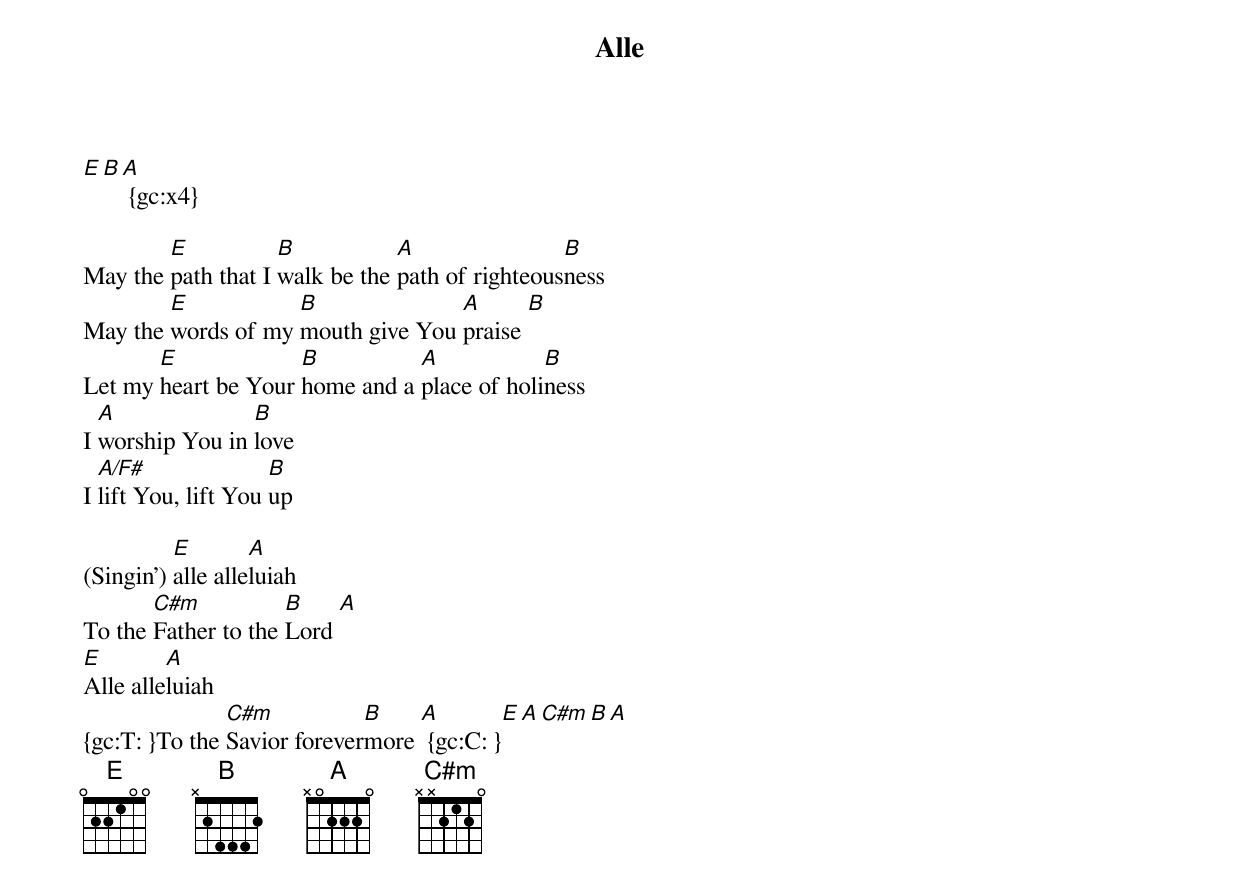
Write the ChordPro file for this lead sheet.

{title: Alle}
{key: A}
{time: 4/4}
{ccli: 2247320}
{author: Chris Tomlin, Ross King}
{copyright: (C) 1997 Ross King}

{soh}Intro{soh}
[E][B][A] {gc:x4}

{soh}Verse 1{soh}
May the [E]path that I [B]walk be the [A]path of righteous[B]ness
May the [E]words of my [B]mouth give You [A]praise [B]
Let my [E]heart be Your [B]home and a [A]place of holi[B]ness
I [A]worship You in [B]love
I [A/F#]lift You, lift You [B]up

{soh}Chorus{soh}
(Singin') [E]alle alle[A]luiah
To the [C#m]Father to the [B]Lord [A]
[E]Alle alle[A]luiah
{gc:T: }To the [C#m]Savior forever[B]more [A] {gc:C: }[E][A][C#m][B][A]
